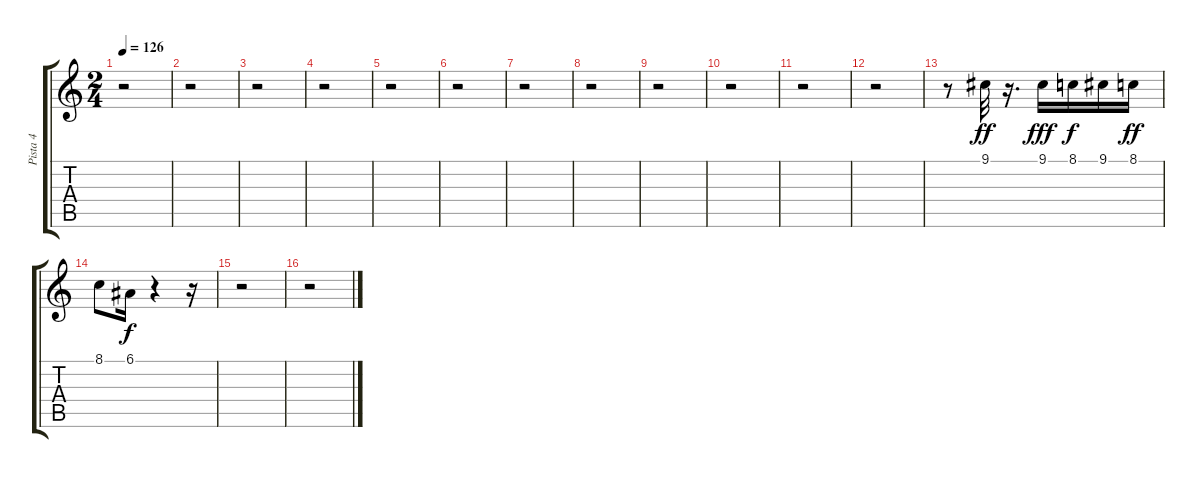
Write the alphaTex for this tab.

\track ("Pista 4" "Pista 4") {instrument flute}
\staff {score tabs}
\tuning (E4 B3 G3 D3 A2 E2) {hide}
\ts (2 4)
\tempo 126
\clef g2
\ks c
r.2{dy f} |
r.2 |
r.2 |
r.2 |
r.2 |
r.2 |
r.2 |
r.2 |
r.2 |
r.2 |
r.2 |
r.2 |
r.8 9.1.32{dy ff} r.16{d} 9.1.16{dy fff} 8.1.16{dy f} 9.1.16 8.1.16{dy ff} |
8.1.8 6.1.16{dy f} r.4 r.16 |
r.2 |
r.2
